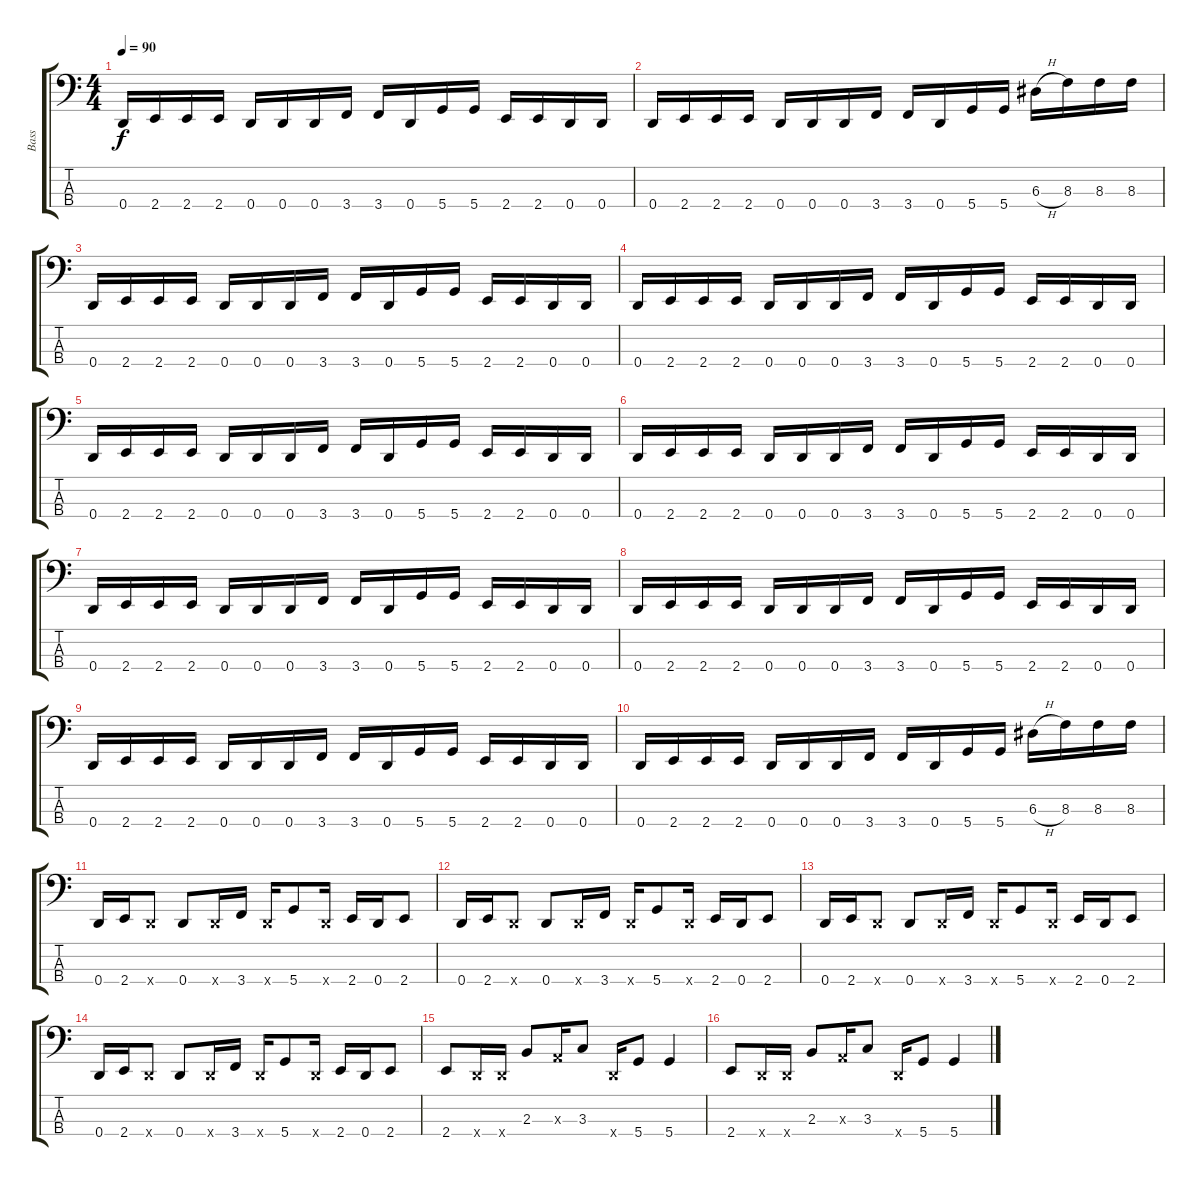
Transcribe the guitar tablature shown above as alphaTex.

\track ("Bass" "Bass") {instrument slapbass2}
\staff {score tabs}
\tuning (G2 D2 A1 D1) {hide}
\ts (4 4)
\tempo 90
\clef f4
\ks c
0.4.16{dy f} 2.4.16 2.4.16 2.4.16 0.4.16 0.4.16 0.4.16 3.4.16 3.4.16 0.4.16 5.4.16 5.4.16 2.4.16 2.4.16 0.4.16 0.4.16 |
0.4.16 2.4.16 2.4.16 2.4.16 0.4.16 0.4.16 0.4.16 3.4.16 3.4.16 0.4.16 5.4.16 5.4.16 6.3{h}.16 8.3.16 8.3.16 8.3.16 |
0.4.16 2.4.16 2.4.16 2.4.16 0.4.16 0.4.16 0.4.16 3.4.16 3.4.16 0.4.16 5.4.16 5.4.16 2.4.16 2.4.16 0.4.16 0.4.16 |
0.4.16 2.4.16 2.4.16 2.4.16 0.4.16 0.4.16 0.4.16 3.4.16 3.4.16 0.4.16 5.4.16 5.4.16 2.4.16 2.4.16 0.4.16 0.4.16 |
0.4.16 2.4.16 2.4.16 2.4.16 0.4.16 0.4.16 0.4.16 3.4.16 3.4.16 0.4.16 5.4.16 5.4.16 2.4.16 2.4.16 0.4.16 0.4.16 |
0.4.16 2.4.16 2.4.16 2.4.16 0.4.16 0.4.16 0.4.16 3.4.16 3.4.16 0.4.16 5.4.16 5.4.16 2.4.16 2.4.16 0.4.16 0.4.16 |
0.4.16 2.4.16 2.4.16 2.4.16 0.4.16 0.4.16 0.4.16 3.4.16 3.4.16 0.4.16 5.4.16 5.4.16 2.4.16 2.4.16 0.4.16 0.4.16 |
0.4.16 2.4.16 2.4.16 2.4.16 0.4.16 0.4.16 0.4.16 3.4.16 3.4.16 0.4.16 5.4.16 5.4.16 2.4.16 2.4.16 0.4.16 0.4.16 |
0.4.16 2.4.16 2.4.16 2.4.16 0.4.16 0.4.16 0.4.16 3.4.16 3.4.16 0.4.16 5.4.16 5.4.16 2.4.16 2.4.16 0.4.16 0.4.16 |
0.4.16 2.4.16 2.4.16 2.4.16 0.4.16 0.4.16 0.4.16 3.4.16 3.4.16 0.4.16 5.4.16 5.4.16 6.3{h}.16 8.3.16 8.3.16 8.3.16 |
0.4.16 2.4.16 0.4{x}.8 0.4.8 0.4{x}.16 3.4.16 0.4{x}.16 5.4.8 0.4{x}.16 2.4.16 0.4.16 2.4.8 |
0.4.16 2.4.16 0.4{x}.8 0.4.8 0.4{x}.16 3.4.16 0.4{x}.16 5.4.8 0.4{x}.16 2.4.16 0.4.16 2.4.8 |
0.4.16 2.4.16 0.4{x}.8 0.4.8 0.4{x}.16 3.4.16 0.4{x}.16 5.4.8 0.4{x}.16 2.4.16 0.4.16 2.4.8 |
0.4.16 2.4.16 0.4{x}.8 0.4.8 0.4{x}.16 3.4.16 0.4{x}.16 5.4.8 0.4{x}.16 2.4.16 0.4.16 2.4.8 |
2.4.8 0.4{x}.16 0.4{x}.16 2.3.8 0.3{x}.16 3.3.8 0.4{x}.16 5.4.8 5.4.4 |
2.4.8 0.4{x}.16 0.4{x}.16 2.3.8 0.3{x}.16 3.3.8 0.4{x}.16 5.4.8 5.4.4
